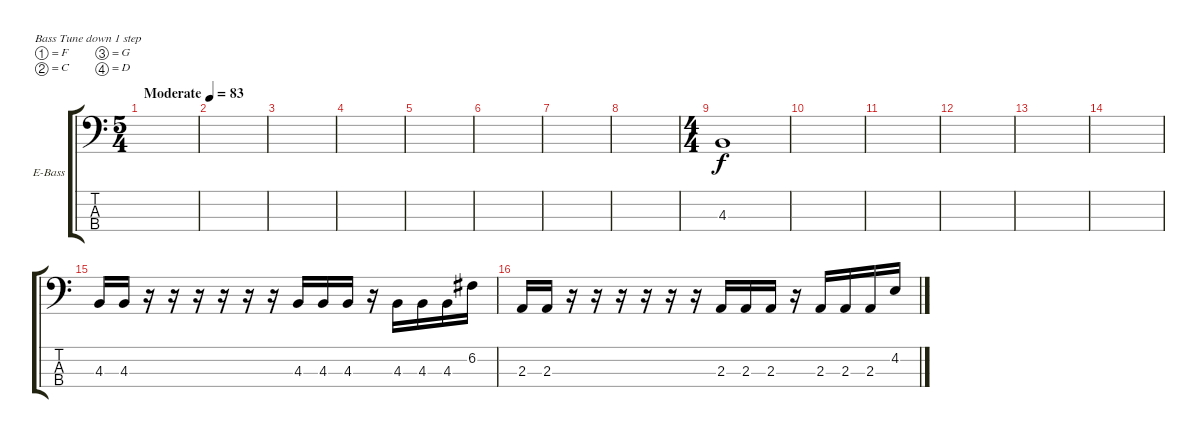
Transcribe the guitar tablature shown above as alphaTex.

\bracketExtendMode groupsimilarinstruments
\firstSystemTrackNameOrientation horizontal
\otherSystemsTrackNameOrientation horizontal
\track ("Electric Bass" "E-Bass") {instrument electricbassfinger}
\staff {score tabs}
\tuning (F2 C2 G1 D1)
\ts (5 4)
\beaming (8 6 4)
\tempo (83 "Moderate")
\clef f4
\scale
0.487395
\ks c
|
\scale
0.256303 |
\scale
0.256303 |
\scale
0.333333 |
\scale
0.333333 |
\scale
0.333333 |
\scale
0.256303 |
\scale
0.256303 |
\ts (4 4)
\beaming (8 2 2 2 2)
\scale
0.487395 4.3.1 |
\scale
0.333333 |
\scale
0.333333 |
\scale
0.333333 |
\scale
0.333333 |
\scale
0.333333 |
\scale
0.333333 4.3.16 4.3.16 r.16 r.16 r.16 r.16 r.16 r.16 4.3.16 4.3.16 4.3.16 r.16 4.3.16 4.3.16 4.3.16 6.2.16 |
\scale
0.333333 2.3.16 2.3.16 r.16 r.16 r.16 r.16 r.16 r.16 2.3.16 2.3.16 2.3.16 r.16 2.3.16 2.3.16 2.3.16 4.2.16
